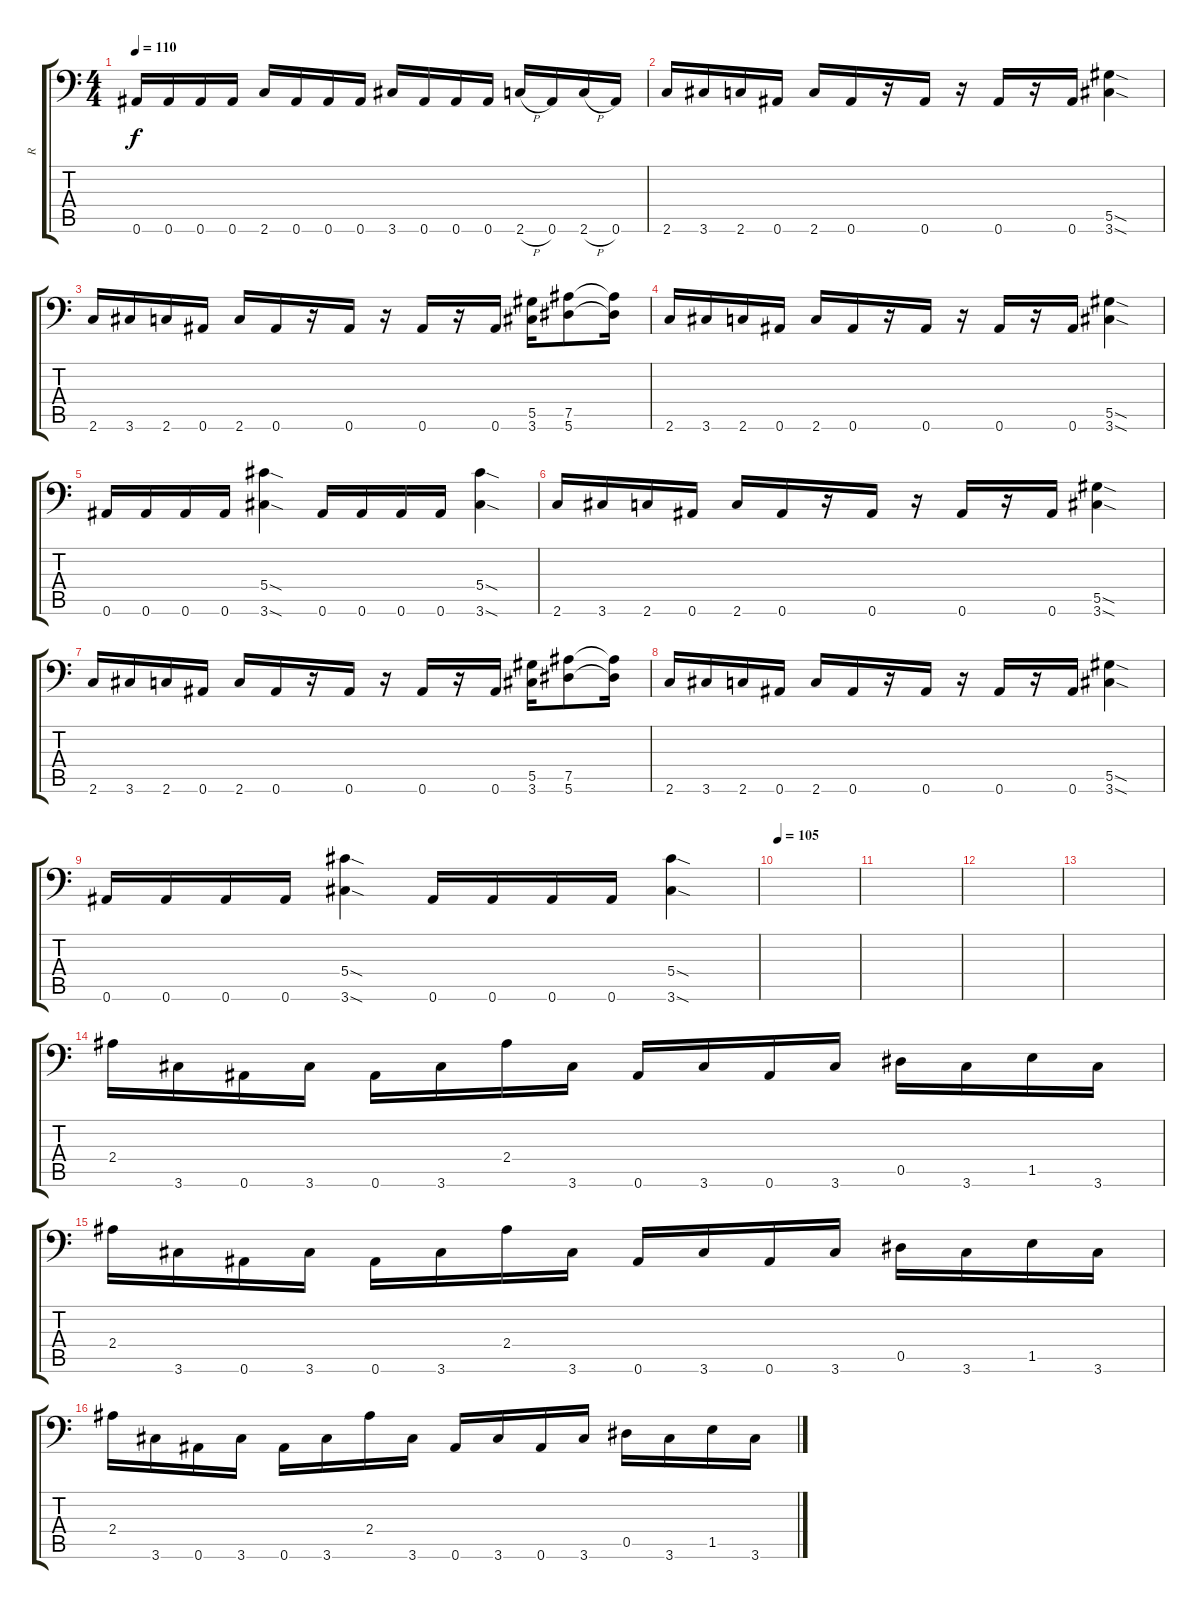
\track ("R" "R") {instrument distortionguitar}
\staff {score tabs}
\tuning (Bb3 F3 Db3 Ab2 Eb2 Bb1) {hide}
\ts (4 4)
\tempo 110
\clef f4
\ks c
0.6.16{dy f} 0.6.16 0.6.16 0.6.16 2.6.16 0.6.16 0.6.16 0.6.16 3.6.16 0.6.16 0.6.16 0.6.16 2.6{h}.16 0.6.16 2.6{h}.16 0.6.16 |
2.6.16 3.6.16 2.6.16 0.6.16 2.6.16 0.6.16 r.16 0.6.16 r.16 0.6.16 r.16 0.6.16 (5.5{sod} 3.6{sod}).4 |
2.6.16 3.6.16 2.6.16 0.6.16 2.6.16 0.6.16 r.16 0.6.16 r.16 0.6.16 r.16 0.6.16 (5.5 3.6).16 (7.5 5.6).8 (7.5{t} 5.6{t}).16 |
2.6.16 3.6.16 2.6.16 0.6.16 2.6.16 0.6.16 r.16 0.6.16 r.16 0.6.16 r.16 0.6.16 (5.5{sod} 3.6{sod}).4 |
0.6.16 0.6.16 0.6.16 0.6.16 (5.4{sod} 3.6{sod}).4 0.6.16 0.6.16 0.6.16 0.6.16 (5.4{sod} 3.6{sod}).4 |
2.6.16 3.6.16 2.6.16 0.6.16 2.6.16 0.6.16 r.16 0.6.16 r.16 0.6.16 r.16 0.6.16 (5.5{sod} 3.6{sod}).4 |
2.6.16 3.6.16 2.6.16 0.6.16 2.6.16 0.6.16 r.16 0.6.16 r.16 0.6.16 r.16 0.6.16 (5.5 3.6).16 (7.5 5.6).8 (7.5{t} 5.6{t}).16 |
2.6.16 3.6.16 2.6.16 0.6.16 2.6.16 0.6.16 r.16 0.6.16 r.16 0.6.16 r.16 0.6.16 (5.5{sod} 3.6{sod}).4 |
0.6.16 0.6.16 0.6.16 0.6.16 (5.4{sod} 3.6{sod}).4 0.6.16 0.6.16 0.6.16 0.6.16 (5.4{sod} 3.6{sod}).4 |
\tempo 105
|
|
|
|
2.4.16 3.6.16 0.6.16 3.6.16 0.6.16 3.6.16 2.4.16 3.6.16 0.6.16 3.6.16 0.6.16 3.6.16 0.5.16 3.6.16 1.5.16 3.6.16 |
2.4.16 3.6.16 0.6.16 3.6.16 0.6.16 3.6.16 2.4.16 3.6.16 0.6.16 3.6.16 0.6.16 3.6.16 0.5.16 3.6.16 1.5.16 3.6.16 |
2.4.16 3.6.16 0.6.16 3.6.16 0.6.16 3.6.16 2.4.16 3.6.16 0.6.16 3.6.16 0.6.16 3.6.16 0.5.16 3.6.16 1.5.16 3.6.16
